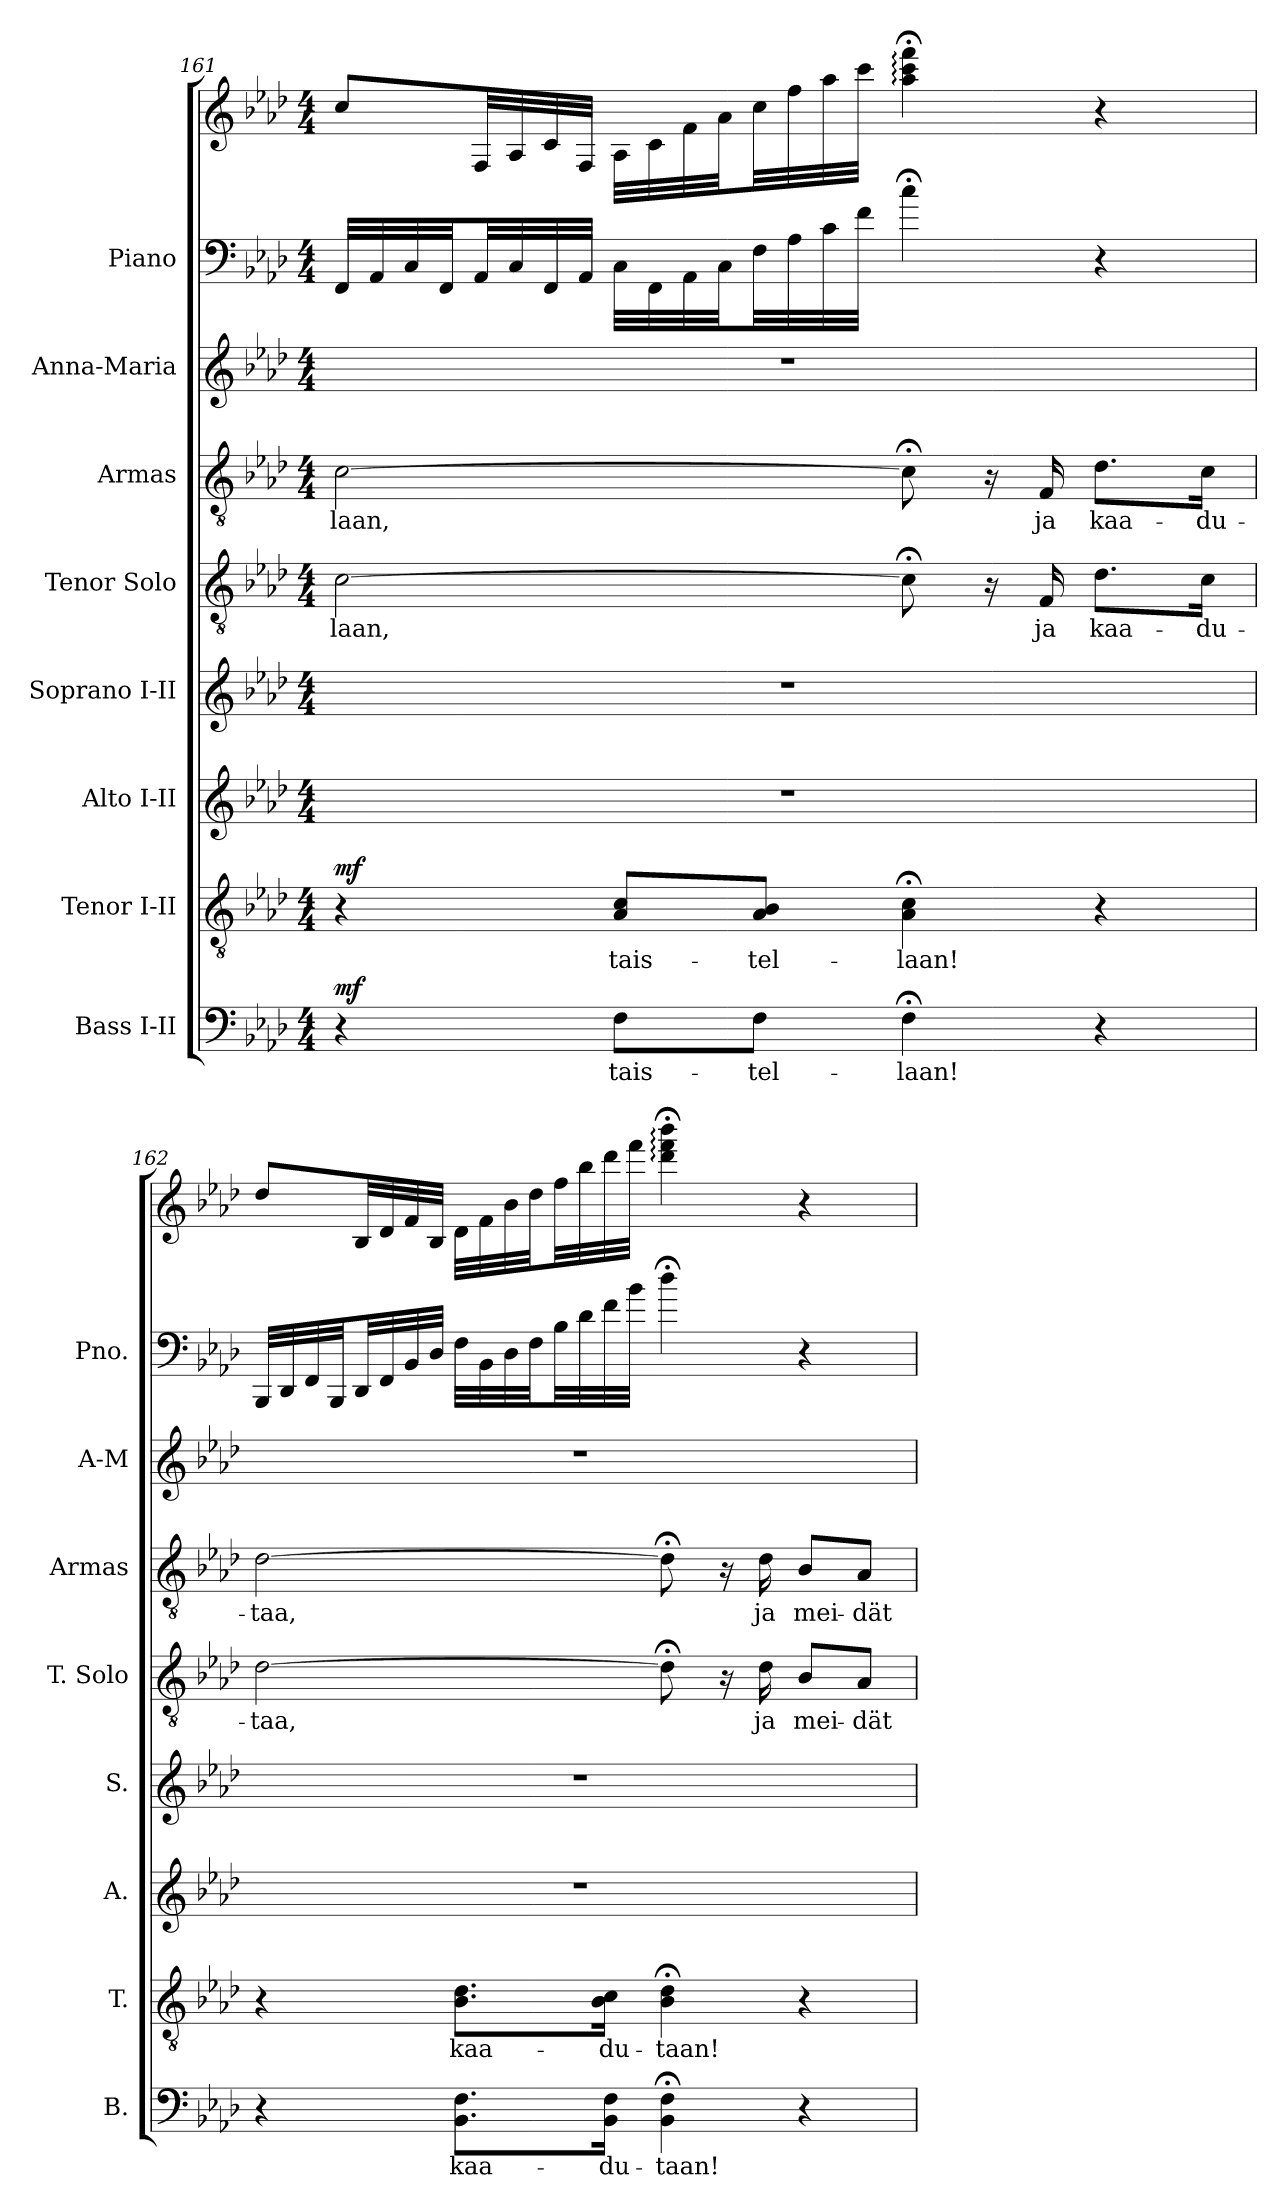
**kern	**text	**dynam	**kern	**text	**dynam	**kern	**kern	**kern	**text	**kern	**text	**kern	**kern	**kern
*part8	*part8	*part8	*part7	*part7	*part7	*part6	*part5	*part4	*part4	*part3	*part3	*part2	*part1	*part1
*staff9	*staff9	*staff9	*staff8	*staff8	*staff8	*staff7	*staff6	*staff5	*staff5	*staff4	*staff4	*staff3	*staff2	*staff1
*I"Bass I-II	*	*	*I"Tenor I-II	*	*	*I"Alto I-II	*I"Soprano I-II	*I"Tenor Solo	*	*I"Armas	*	*I"Anna-Maria	*I"Piano	*
*I'B.	*	*	*I'T.	*	*	*I'A.	*I'S.	*I'T. Solo	*	*I'Armas	*	*I'A-M	*I'Pno.	*
!!LO:PB:g=z
*clefF4	*	*	*clefGv2	*	*	*clefG2	*clefG2	*clefGv2	*	*clefGv2	*	*clefG2	*clefF4	*clefG2
*	*	*	*ITrd7c12	*	*	*	*	*ITrd7c12	*	*ITrd7c12	*	*	*	*
*k[b-e-a-d-]	*	*	*k[b-e-a-d-]	*	*	*k[b-e-a-d-]	*k[b-e-a-d-]	*k[b-e-a-d-]	*	*k[b-e-a-d-]	*	*k[b-e-a-d-]	*k[b-e-a-d-]	*k[b-e-a-d-]
*A-:	*	*	*A-:	*	*	*A-:	*A-:	*A-:	*	*A-:	*	*A-:	*A-:	*A-:
*M4/4	*	*	*M4/4	*	*	*M4/4	*M4/4	*M4/4	*	*M4/4	*	*M4/4	*M4/4	*M4/4
*MM90	*	*	*MM90	*	*	*MM90	*MM90	*MM90	*	*MM90	*	*MM90	*MM90	*MM90
=161	=161	=161	=161	=161	=161	=161	=161	=161	=161	=161	=161	=161	=161	=161
!	!	!	!	!	!	!	!	!	!LO:LY:b:color=#000000	!	!	!	!	!
!	!	!	!	!	!	!	!	!	!	!	!LO:LY:b:color=#000000	!	!	!
4r	.	mf	4r	.	mf	1r	1r	[>2Ci\	-laan,	[>2Ci\	-laan,	1r	32FFi/LLL	8cci/L
.	.	.	.	.	.	.	.	.	.	.	.	.	32AA-i/	.
.	.	.	.	.	.	.	.	.	.	.	.	.	32Ci/	.
.	.	.	.	.	.	.	.	.	.	.	.	.	32FFi/JJ	.
.	.	.	.	.	.	.	.	.	.	.	.	.	32AA-i/LL	32Fi/LL
.	.	.	.	.	.	.	.	.	.	.	.	.	32Ci/	32A-i/
.	.	.	.	.	.	.	.	.	.	.	.	.	32FFi/	32ci/
.	.	.	.	.	.	.	.	.	.	.	.	.	32AA-i/JJJ	32Fi/JJJ
!	!LO:LY:b:color=#000000	!	!	!	!	!	!	!	!	!	!	!	!	!
!	!	!	!	!LO:LY:b:color=#000000	!	!	!	!	!	!	!	!	!	!
8Fi\L	tais-	.	8AA-i/ 8CiL	tais-	.	.	.	.	.	.	.	.	32Ci\LLL	32A-i\LLL
.	.	.	.	.	.	.	.	.	.	.	.	.	32FFi\	32ci\
.	.	.	.	.	.	.	.	.	.	.	.	.	32AA-i\	32fi\
.	.	.	.	.	.	.	.	.	.	.	.	.	32Ci\JJ	32a-i\JJ
!	!LO:LY:b:color=#000000	!	!	!	!	!	!	!	!	!	!	!	!	!
!	!	!	!	!LO:LY:b:color=#000000	!	!	!	!	!	!	!	!	!	!
8Fi\J	-tel-	.	8AA-i/ 8BB-iJ	-tel-	.	.	.	.	.	.	.	.	32Fi\LL	32cci\LL
.	.	.	.	.	.	.	.	.	.	.	.	.	32A-i\	32ffi\
.	.	.	.	.	.	.	.	.	.	.	.	.	32ci\	32aa-i\
.	.	.	.	.	.	.	.	.	.	.	.	.	32fi\JJJ	32ccci\JJJ
!	!LO:LY:b:color=#000000	!	!	!	!	!	!	!	!	!	!	!	!	!
!	!	!	!	!LO:LY:b:color=#000000	!	!	!	!	!	!	!	!	!	!
4F;i\	-laan!	.	4AA-i\; 4Ci;	-laan!	.	.	.	8C;i\]	.	8C;i\]	.	.	4cc;i\	4aa-i\;: 4ccci;: 4fffi;:
.	.	.	.	.	.	.	.	16r	.	16r	.	.	.	.
!	!	!	!	!	!	!	!	!	!LO:LY:b:color=#000000	!	!	!	!	!
!	!	!	!	!	!	!	!	!	!	!	!LO:LY:b:color=#000000	!	!	!
.	.	.	.	.	.	.	.	16FFi/	ja	16FFi/	ja	.	.	.
!	!	!	!	!	!	!	!	!	!LO:LY:b:color=#000000	!	!	!	!	!
!	!	!	!	!	!	!	!	!	!	!	!LO:LY:b:color=#000000	!	!	!
4r	.	.	4r	.	.	.	.	8.D-i\L	kaa-	8.D-i\L	kaa-	.	4r	4r
!	!	!	!	!	!	!	!	!	!LO:LY:b:color=#000000	!	!	!	!	!
!	!	!	!	!	!	!	!	!	!	!	!LO:LY:b:color=#000000	!	!	!
.	.	.	.	.	.	.	.	16Ci\Jk	-du-	16Ci\Jk	-du-	.	.	.
=162	=162	=162	=162	=162	=162	=162	=162	=162	=162	=162	=162	=162	=162	=162
!	!	!	!	!	!	!	!	!	!LO:LY:b:color=#000000	!	!	!	!	!
!	!	!	!	!	!	!	!	!	!	!	!LO:LY:b:color=#000000	!	!	!
4r	.	.	4r	.	.	1r	1r	[>2D-i\	-taa,	[>2D-i\	-taa,	1r	32BBB-i/LLL	8dd-i/L
.	.	.	.	.	.	.	.	.	.	.	.	.	32DD-i/	.
.	.	.	.	.	.	.	.	.	.	.	.	.	32FFi/	.
.	.	.	.	.	.	.	.	.	.	.	.	.	32BBB-i/JJ	.
.	.	.	.	.	.	.	.	.	.	.	.	.	32DD-i/LL	32B-i/LL
.	.	.	.	.	.	.	.	.	.	.	.	.	32FFi/	32d-i/
.	.	.	.	.	.	.	.	.	.	.	.	.	32BB-i/	32fi/
.	.	.	.	.	.	.	.	.	.	.	.	.	32D-i/JJJ	32B-i/JJJ
!	!LO:LY:b:color=#000000	!	!	!	!	!	!	!	!	!	!	!	!	!
!	!	!	!	!LO:LY:b:color=#000000	!	!	!	!	!	!	!	!	!	!
8.BB-i\ 8.FiL	kaa-	.	8.BB-i\ 8.D-iL	kaa-	.	.	.	.	.	.	.	.	32Fi\LLL	32d-i\LLL
.	.	.	.	.	.	.	.	.	.	.	.	.	32BB-i\	32fi\
.	.	.	.	.	.	.	.	.	.	.	.	.	32D-i\	32b-i\
.	.	.	.	.	.	.	.	.	.	.	.	.	32Fi\JJ	32dd-i\JJ
.	.	.	.	.	.	.	.	.	.	.	.	.	32B-i\LL	32ffi\LL
.	.	.	.	.	.	.	.	.	.	.	.	.	32d-i\	32bb-i\
!	!LO:LY:b:color=#000000	!	!	!	!	!	!	!	!	!	!	!	!	!
!	!	!	!	!LO:LY:b:color=#000000	!	!	!	!	!	!	!	!	!	!
16BB-i\ 16FiJk	-du-	.	16BB-i\ 16CiJk	-du-	.	.	.	.	.	.	.	.	32fi\	32ddd-i\
.	.	.	.	.	.	.	.	.	.	.	.	.	32b-i\JJJ	32fffi\JJJ
!	!LO:LY:b:color=#000000	!	!	!	!	!	!	!	!	!	!	!	!	!
!	!	!	!	!LO:LY:b:color=#000000	!	!	!	!	!	!	!	!	!	!
4BB-i\; 4Fi;	-taan!	.	4BB-i\; 4D-i;	-taan!	.	.	.	8D-;i\]	.	8D-;i\]	.	.	4dd-;i\	4ddd-i\;: 4fffi;: 4bbb-i;:
.	.	.	.	.	.	.	.	16r	.	16r	.	.	.	.
!	!	!	!	!	!	!	!	!	!LO:LY:b:color=#000000	!	!	!	!	!
!	!	!	!	!	!	!	!	!	!	!	!LO:LY:b:color=#000000	!	!	!
.	.	.	.	.	.	.	.	16D-i\	ja	16D-i\	ja	.	.	.
!	!	!	!	!	!	!	!	!	!LO:LY:b:color=#000000	!	!	!	!	!
!	!	!	!	!	!	!	!	!	!	!	!LO:LY:b:color=#000000	!	!	!
4r	.	.	4r	.	.	.	.	8BB-i/L	mei-	8BB-i/L	mei-	.	4r	4r
!	!	!	!	!	!	!	!	!	!LO:LY:b:color=#000000	!	!	!	!	!
!	!	!	!	!	!	!	!	!	!	!	!LO:LY:b:color=#000000	!	!	!
.	.	.	.	.	.	.	.	8AA-i/J	-dät	8AA-i/J	-dät	.	.	.
=	=	=	=	=	=	=	=	=	=	=	=	=	=	=
*-	*-	*-	*-	*-	*-	*-	*-	*-	*-	*-	*-	*-	*-	*-
